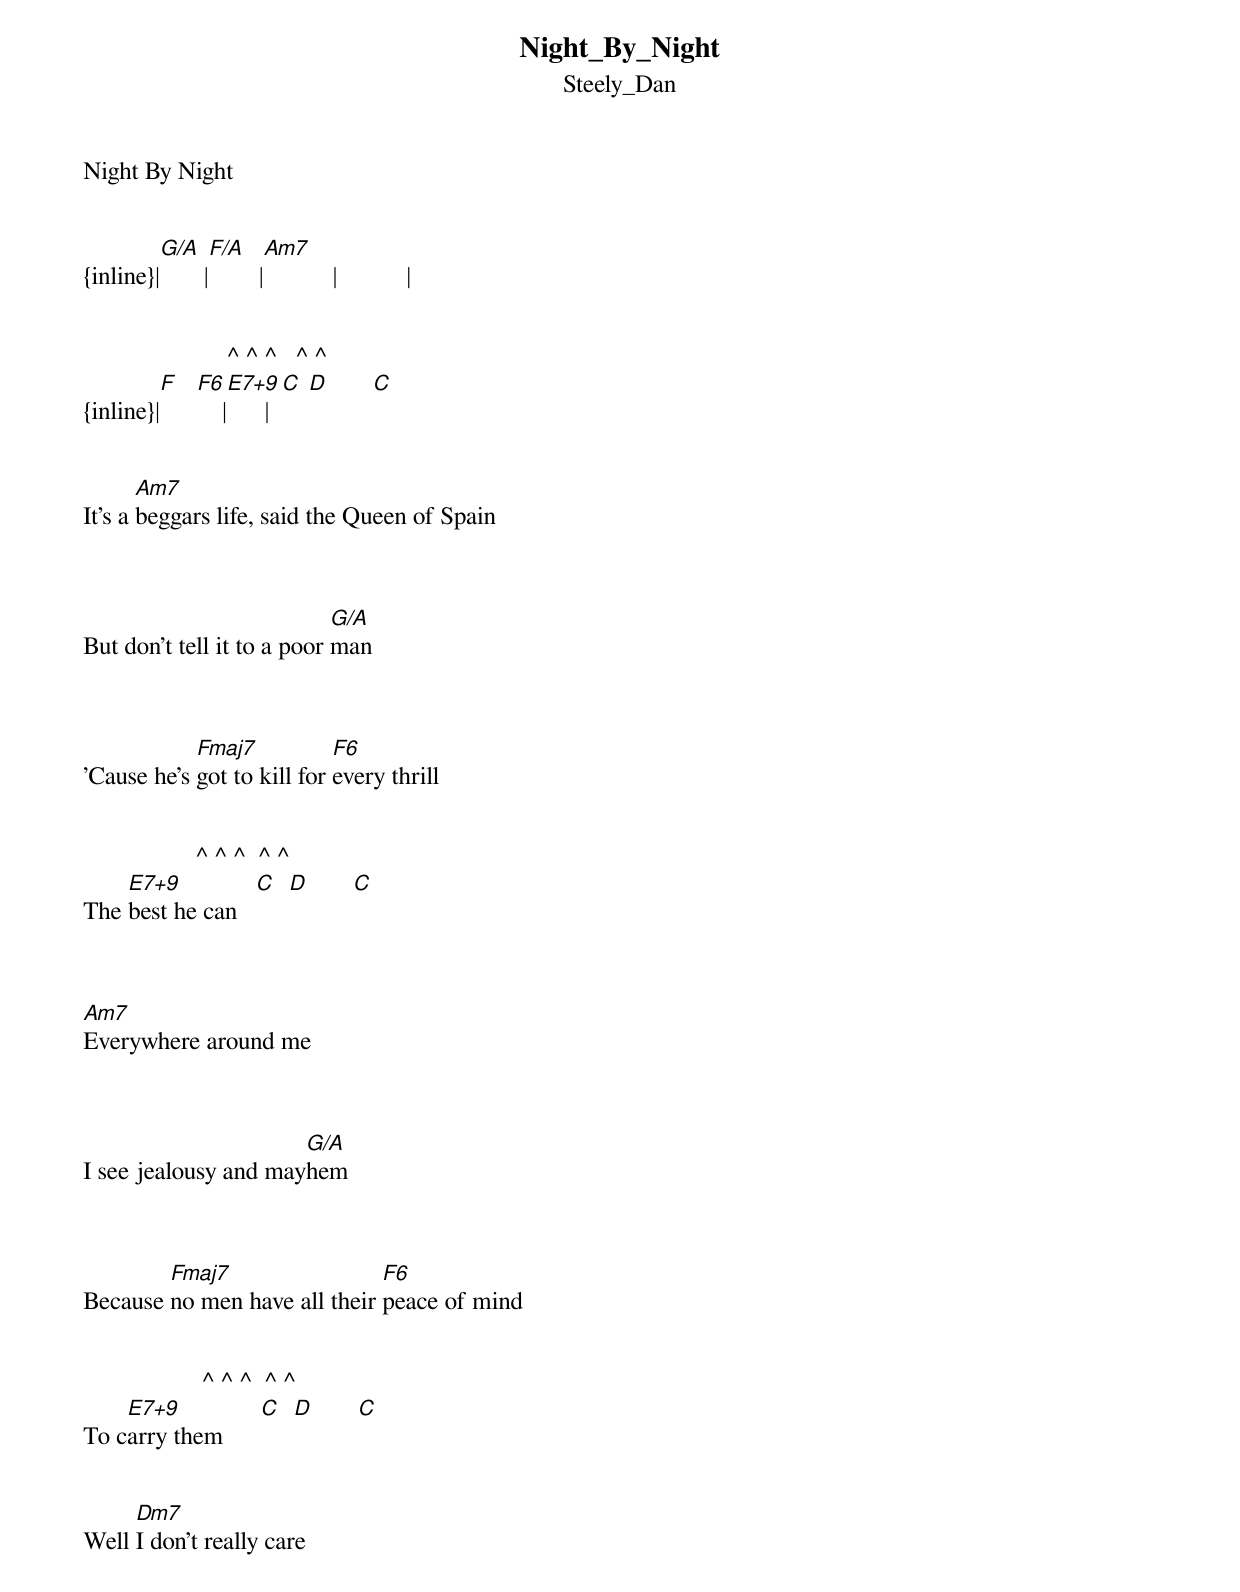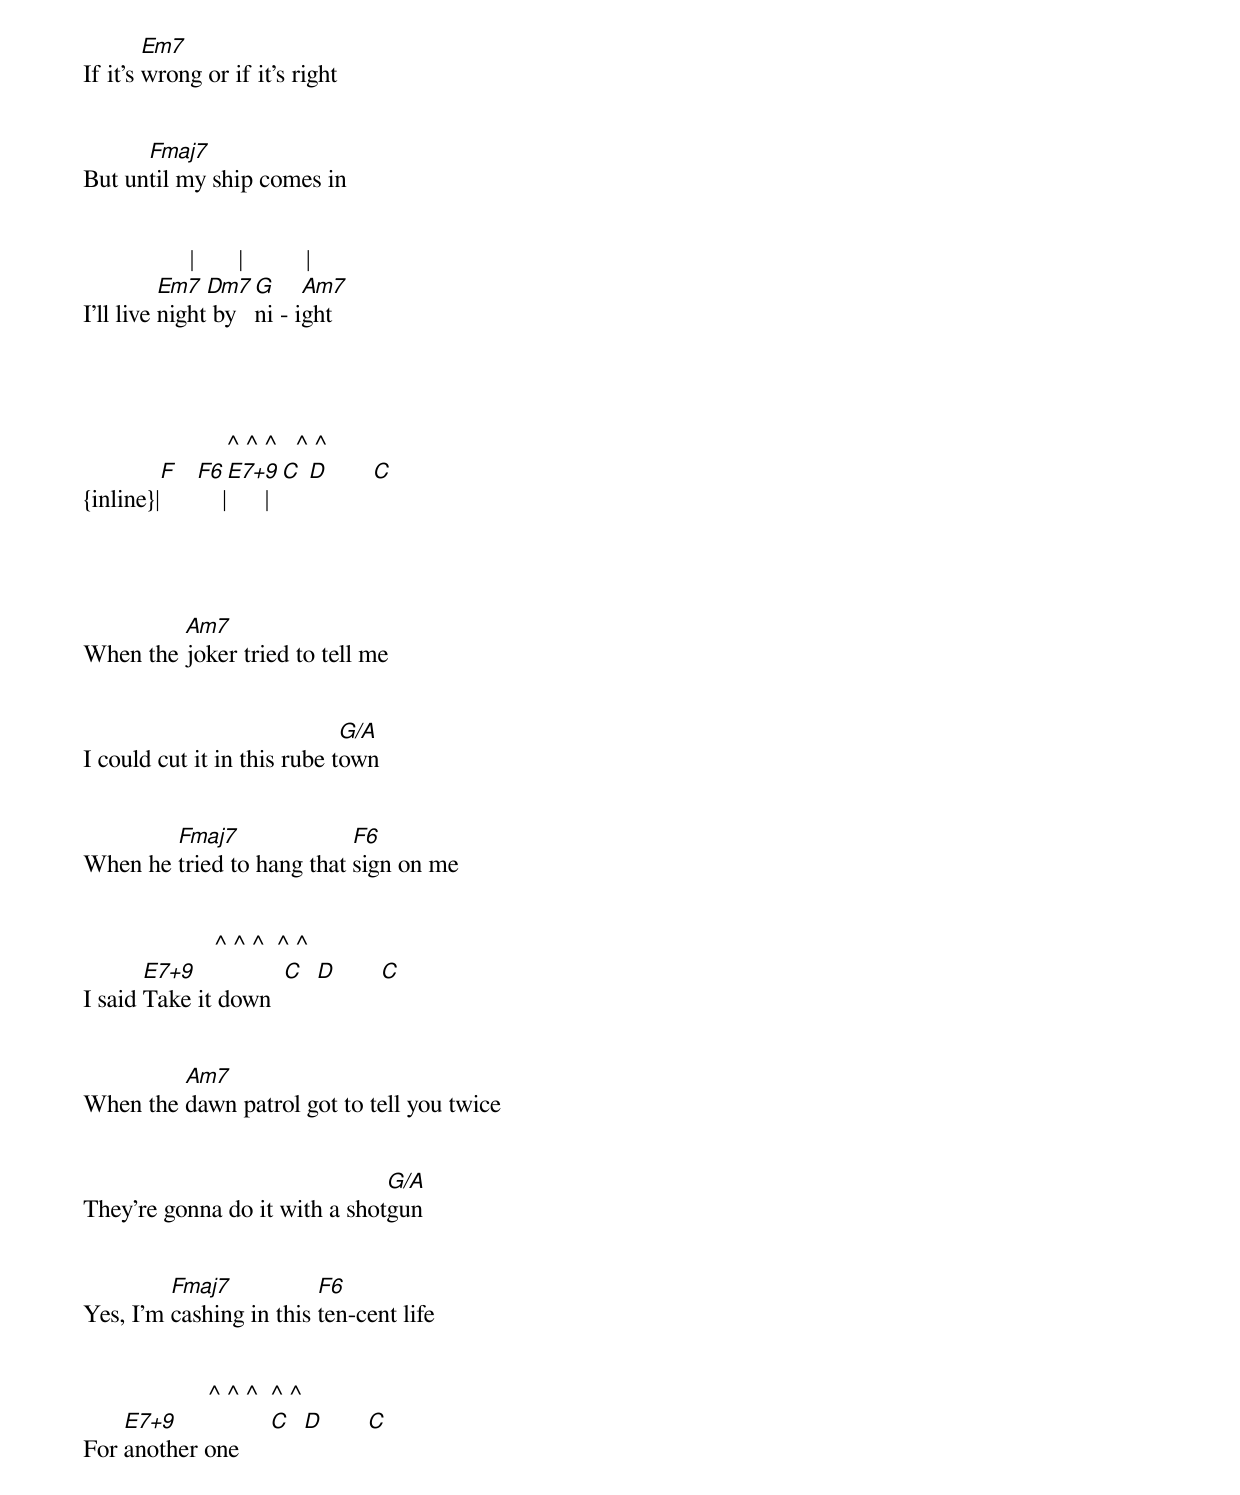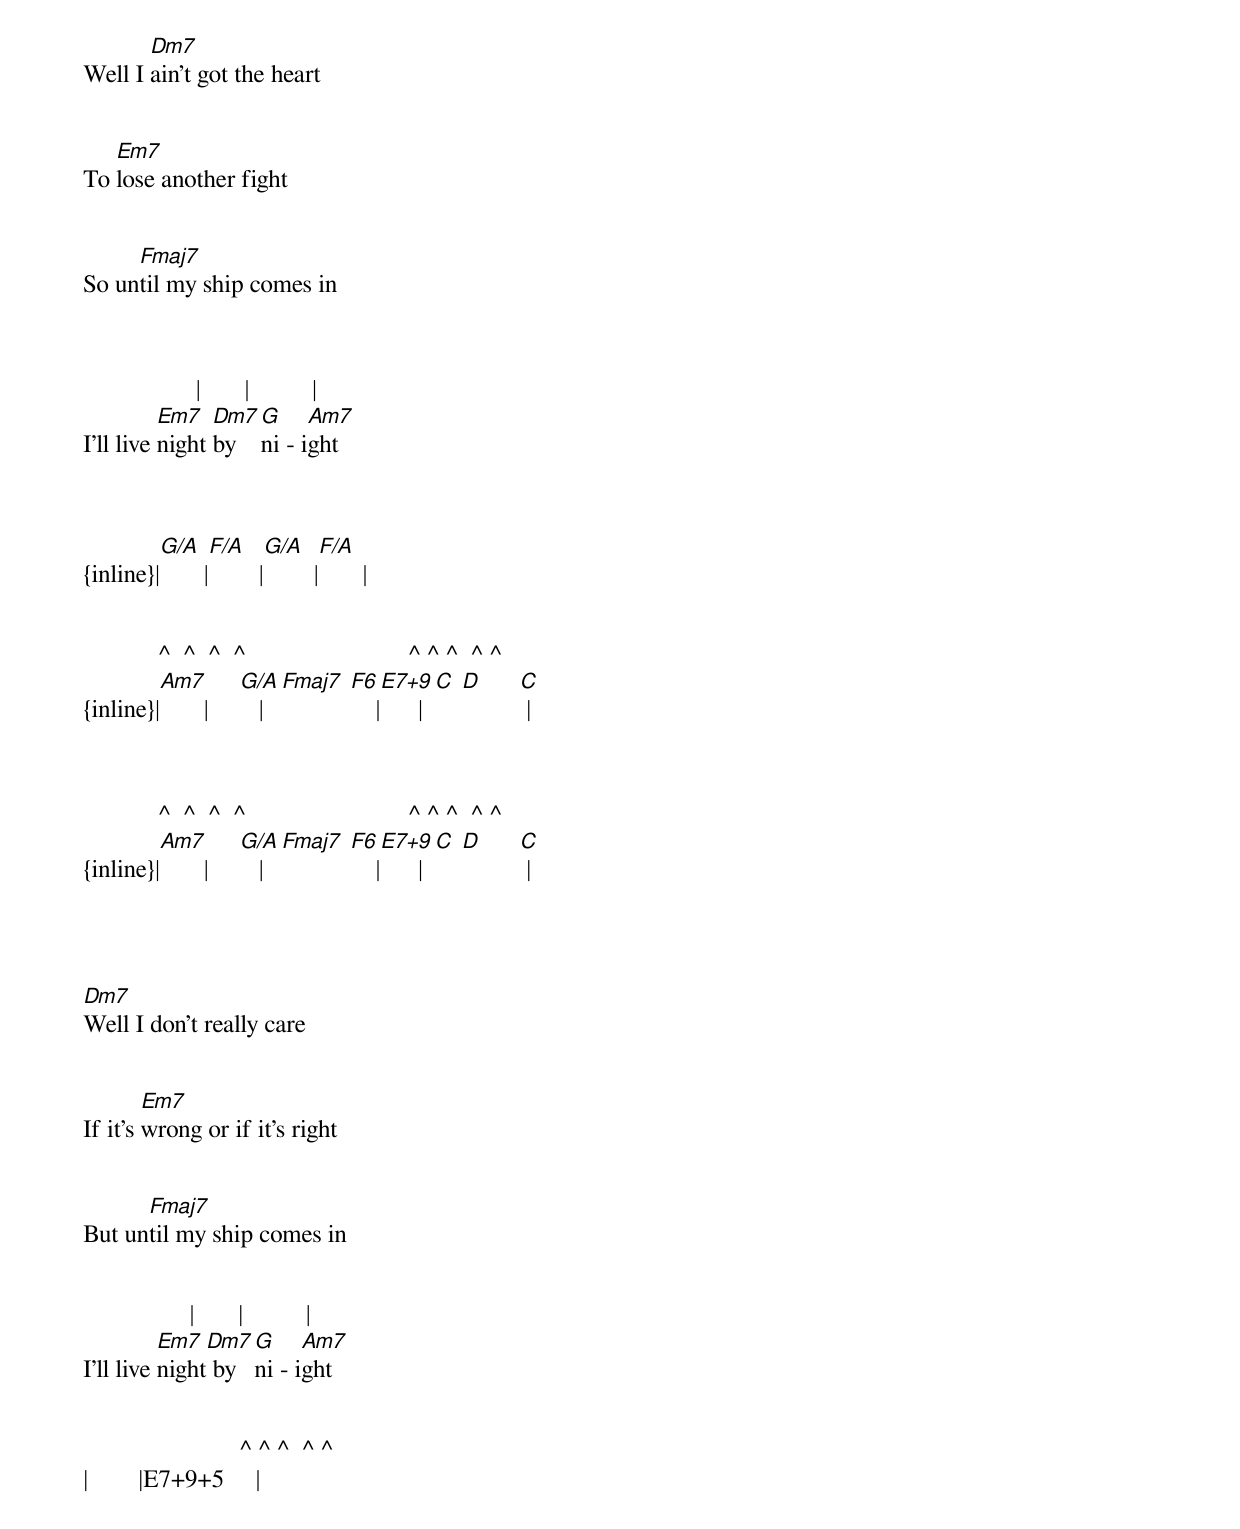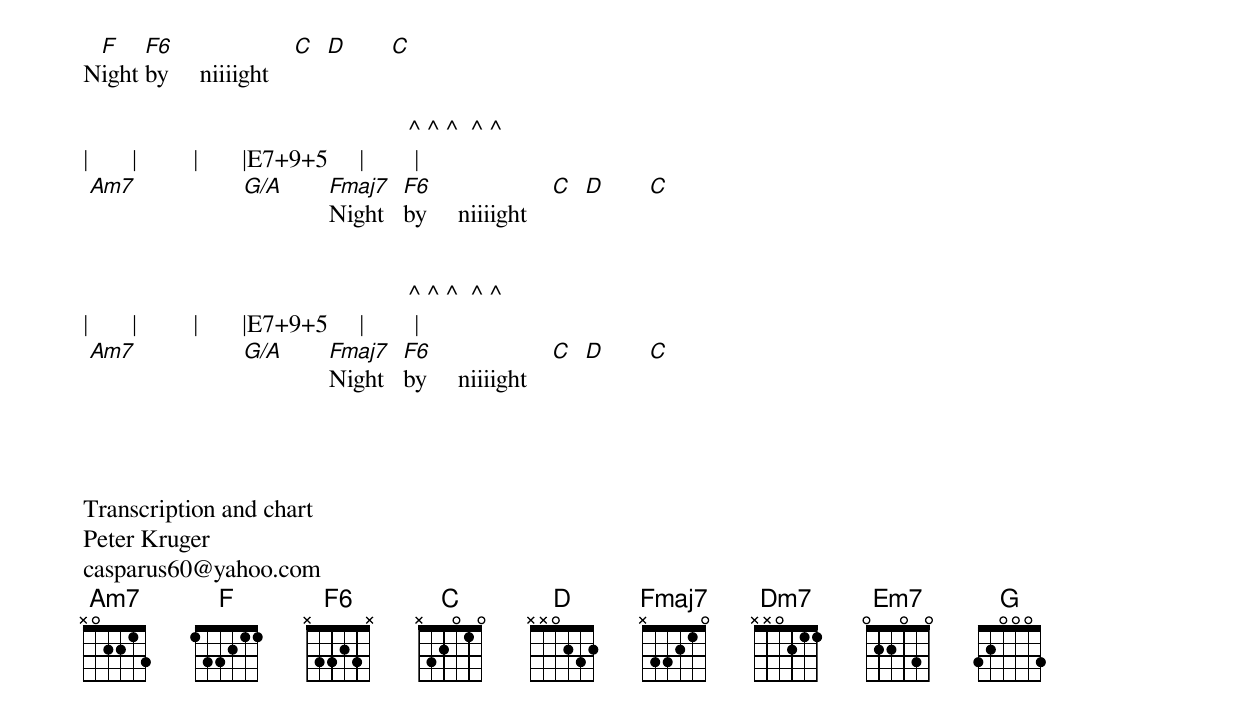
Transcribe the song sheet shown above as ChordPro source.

{t: Night_By_Night}
{st: Steely_Dan}
Night By Night


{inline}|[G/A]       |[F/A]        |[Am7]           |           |


                       ^ ^ ^   ^ ^
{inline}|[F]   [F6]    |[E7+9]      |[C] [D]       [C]


It's a [Am7]beggars life, said the Queen of Spain



But don't tell it to a poor [G/A]man



'Cause he's [Fmaj7]got to kill for [F6]every thrill


                  ^ ^ ^  ^ ^
The [E7+9]best he can   [C]  [D]       [C]



[Am7]Everywhere around me



I see jealousy and may[G/A]hem



Because [Fmaj7]no men have all their [F6]peace of mind


                   ^ ^ ^  ^ ^
To c[E7+9]arry them      [C]  [D]       [C]


Well [Dm7]I don't really care


If it's [Em7]wrong or if it's right


But un[Fmaj7]til my ship comes in


                 |       |          |
I'll live [Em7]night[Dm7] by [G]ni - i[Am7]ght




                       ^ ^ ^   ^ ^
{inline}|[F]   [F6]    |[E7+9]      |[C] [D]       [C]




When the [Am7]joker tried to tell me


I could cut it in this rube t[G/A]own


When he [Fmaj7]tried to hang that [F6]sign on me


                     ^ ^ ^  ^ ^
I said [E7+9]Take it down  [C]  [D]       [C]


When the [Am7]dawn patrol got to tell you twice


They're gonna do it with a shot[G/A]gun


Yes, I'm [Fmaj7]cashing in this [F6]ten-cent life


                    ^ ^ ^  ^ ^
For [E7+9]another one     [C]  [D]       [C]


Well I [Dm7]ain't got the heart


To [Em7]lose another fight


So un[Fmaj7]til my ship comes in



                  |       |          |
I'll live [Em7]night [Dm7]by  [G]ni - i[Am7]ght



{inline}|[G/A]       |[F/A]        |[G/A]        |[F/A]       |


            ^  ^  ^  ^                          ^ ^ ^  ^ ^
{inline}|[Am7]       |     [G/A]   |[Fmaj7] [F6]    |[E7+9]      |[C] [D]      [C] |



            ^  ^  ^  ^                          ^ ^ ^  ^ ^
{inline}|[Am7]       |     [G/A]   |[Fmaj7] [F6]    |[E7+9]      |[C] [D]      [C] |




[Dm7]Well I don't really care


If it's [Em7]wrong or if it's right


But un[Fmaj7]til my ship comes in


                 |       |          |
I'll live [Em7]night[Dm7] by [G]ni - i[Am7]ght


                         ^ ^ ^  ^ ^
|        |E7+9+5     |
N[F]ight [F6]by     niiiight    [C]  [D]       [C]

                                                    ^ ^ ^  ^ ^
|       |         |       |E7+9+5     |        |
 [Am7]                 [G/A]       [Fmaj7]Night   [F6]by     niiiight    [C]  [D]       [C]


                                                    ^ ^ ^  ^ ^
|       |         |       |E7+9+5     |        |
 [Am7]                 [G/A]       [Fmaj7]Night   [F6]by     niiiight    [C]  [D]       [C]




Transcription and chart
Peter Kruger
casparus60@yahoo.com
